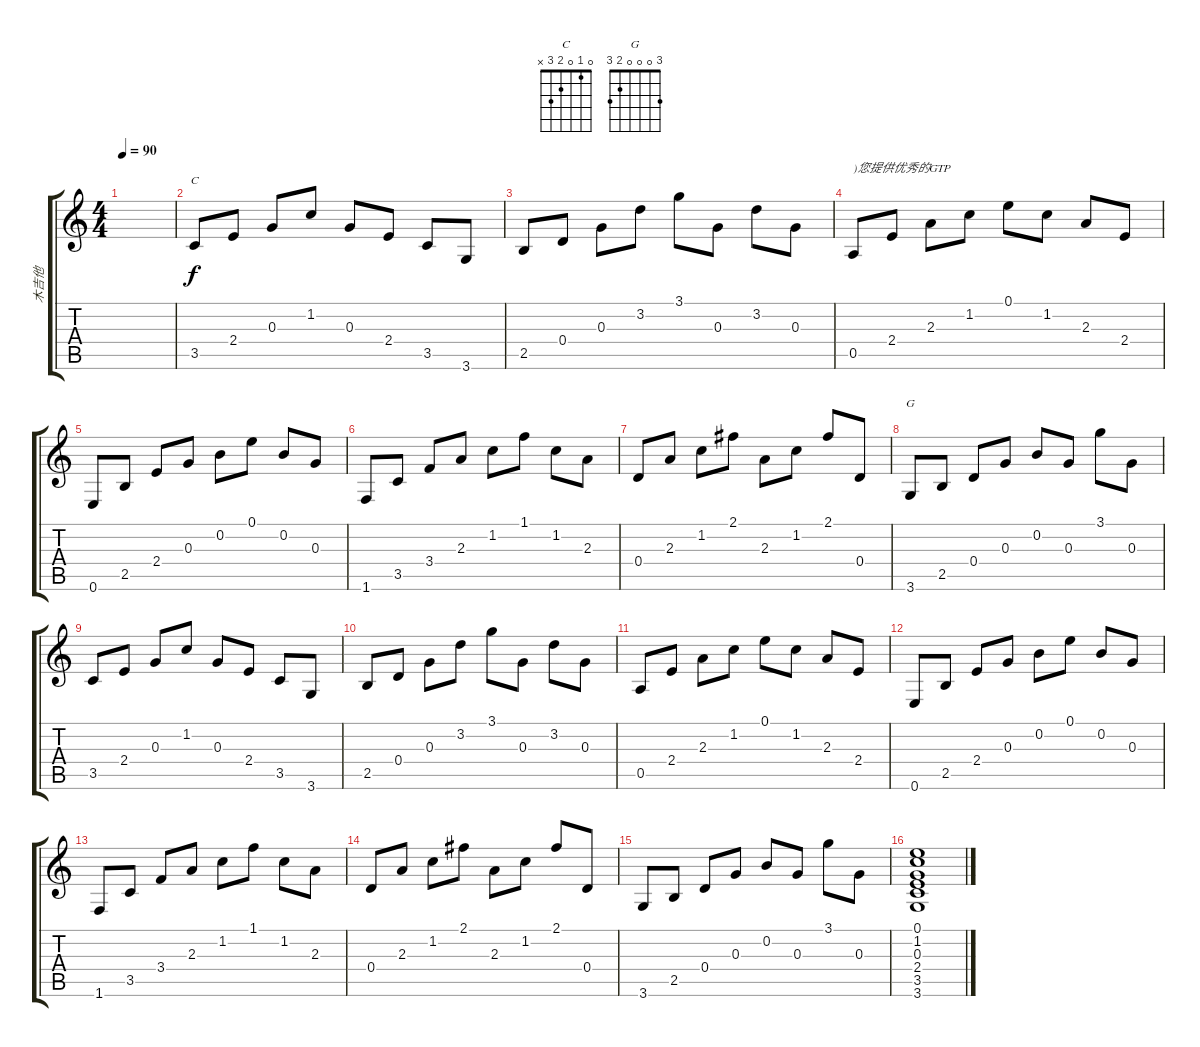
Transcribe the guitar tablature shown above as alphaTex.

\track ("木吉他" "木吉他") {instrument acousticguitarnylon}
\staff {score tabs}
\tuning (E4 B3 G3 D3 A2 E2) {hide}
\chord ("C" 0 1 0 2 3 x)
\chord ("G" 3 0 0 0 2 3)
\ts (4 4)
\tempo 90
\clef g2
\ks c
|
3.5.8{ch "C"} 2.4.8 0.3.8 1.2.8 0.3.8 2.4.8 3.5.8 3.6.8 |
2.5.8 0.4.8 0.3.8 3.2.8 3.1.8 0.3.8 3.2.8 0.3.8 |
0.5.8{txt ")您提供优秀的GTP"} 2.4.8 2.3.8 1.2.8 0.1.8 1.2.8 2.3.8 2.4.8 |
0.6.8 2.5.8 2.4.8 0.3.8 0.2.8 0.1.8 0.2.8 0.3.8 |
1.6.8 3.5.8 3.4.8 2.3.8 1.2.8 1.1.8 1.2.8 2.3.8 |
0.4.8 2.3.8 1.2.8 2.1.8 2.3.8 1.2.8 2.1.8 0.4.8 |
3.6.8{ch "G"} 2.5.8 0.4.8 0.3.8 0.2.8 0.3.8 3.1.8 0.3.8 |
3.5.8 2.4.8 0.3.8 1.2.8 0.3.8 2.4.8 3.5.8 3.6.8 |
2.5.8 0.4.8 0.3.8 3.2.8 3.1.8 0.3.8 3.2.8 0.3.8 |
0.5.8 2.4.8 2.3.8 1.2.8 0.1.8 1.2.8 2.3.8 2.4.8 |
0.6.8 2.5.8 2.4.8 0.3.8 0.2.8 0.1.8 0.2.8 0.3.8 |
1.6.8 3.5.8 3.4.8 2.3.8 1.2.8 1.1.8 1.2.8 2.3.8 |
0.4.8 2.3.8 1.2.8 2.1.8 2.3.8 1.2.8 2.1.8 0.4.8 |
3.6.8 2.5.8 0.4.8 0.3.8 0.2.8 0.3.8 3.1.8 0.3.8 |
(0.1 1.2 0.3 2.4 3.5 3.6).1
